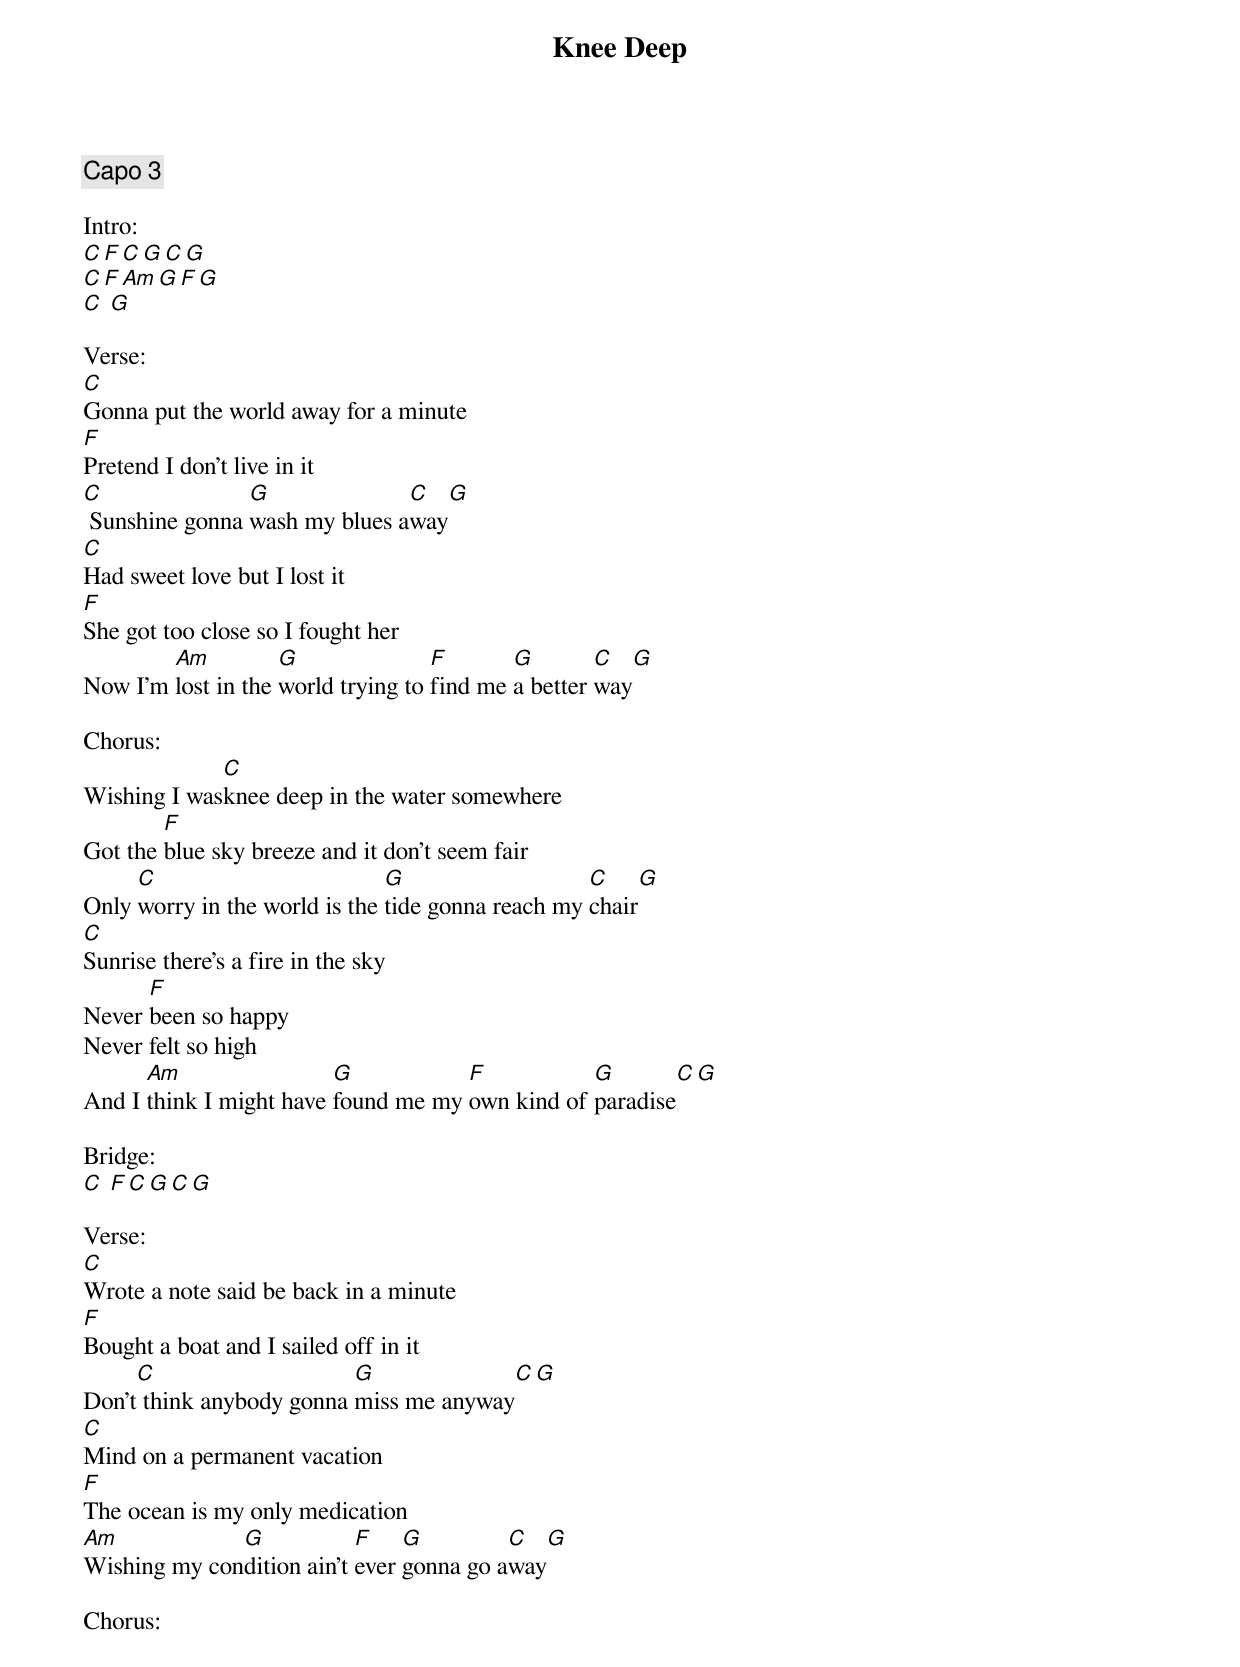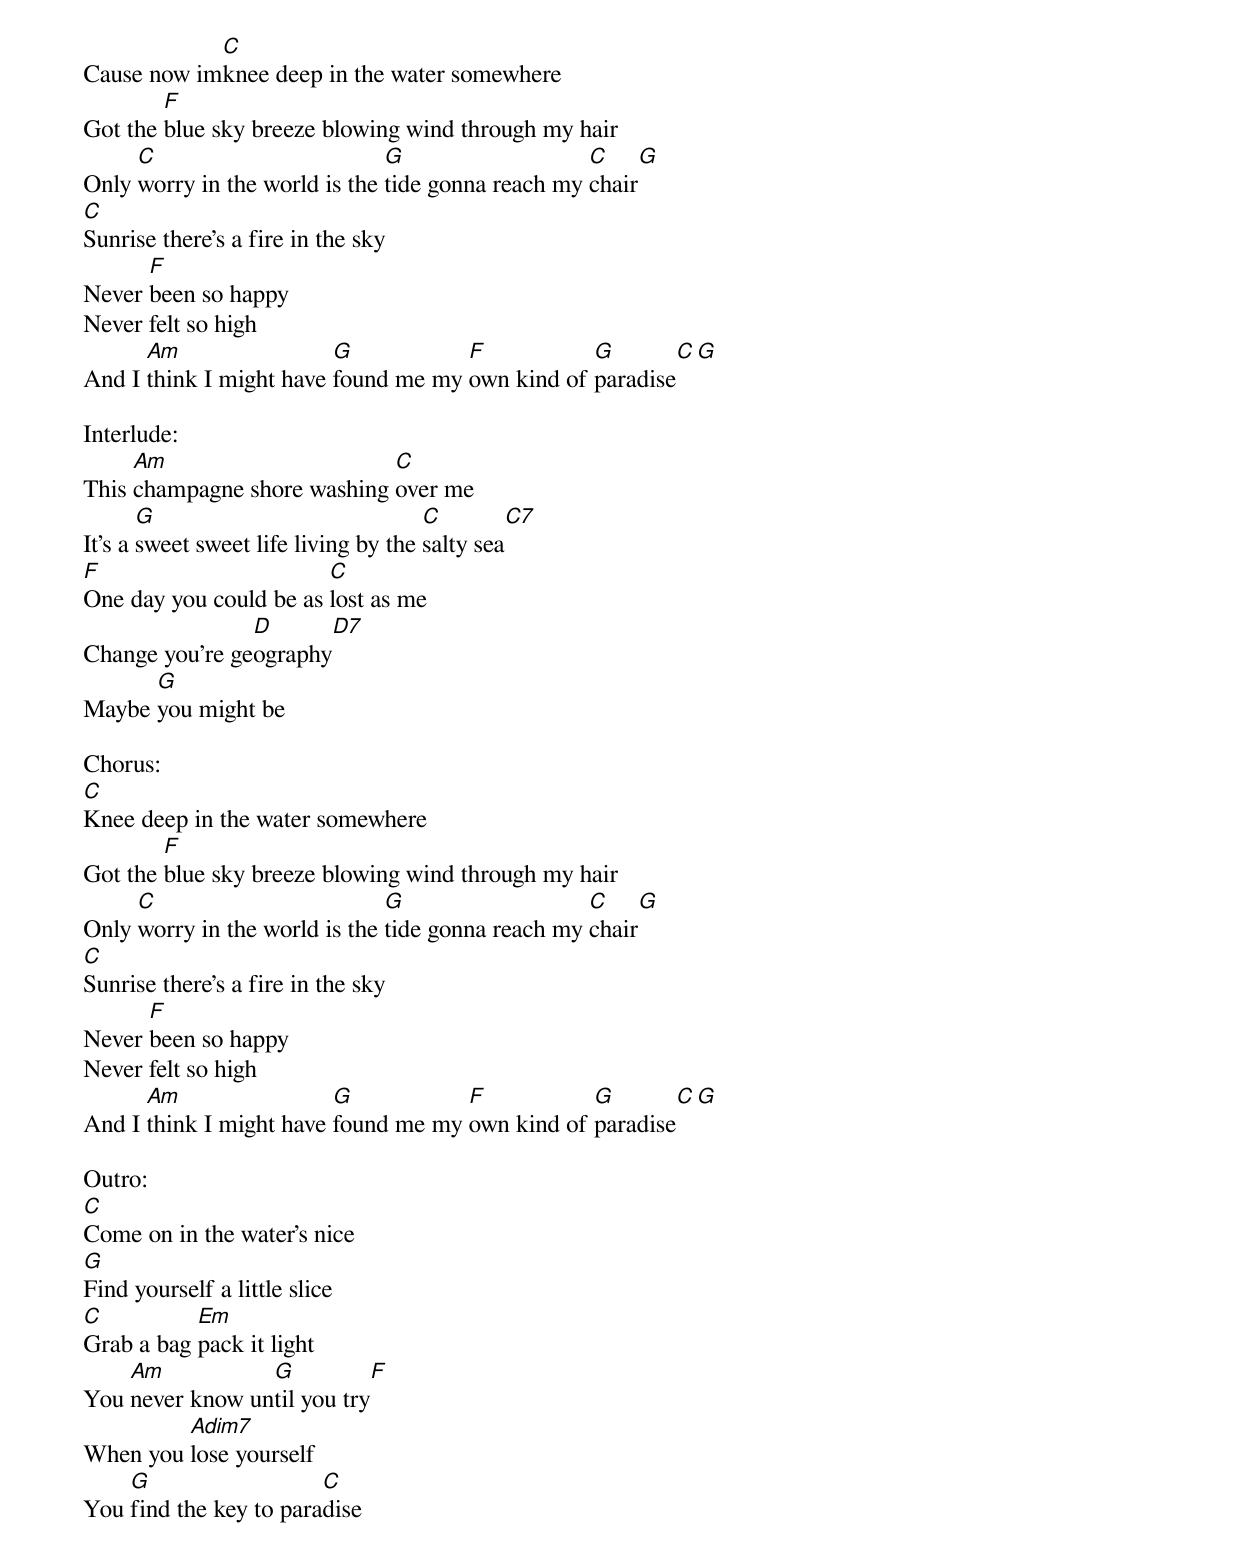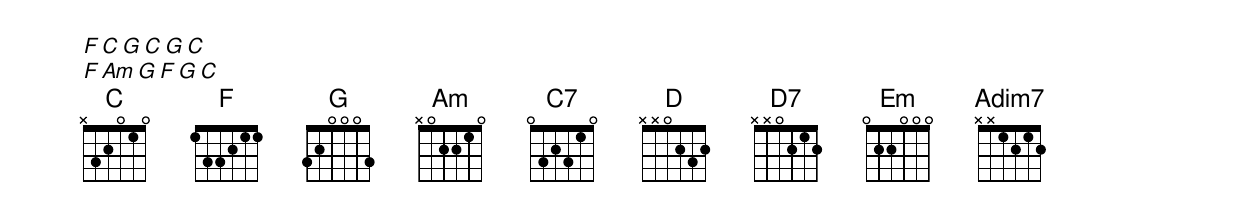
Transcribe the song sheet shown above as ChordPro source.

{title:Knee Deep}
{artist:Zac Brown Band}
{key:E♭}
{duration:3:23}
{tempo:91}
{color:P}

{comment: Capo 3}

Intro:
[C][F][C][G][C][G]
[C][F][Am][G][F][G]
[C] [G]

Verse:
[C]Gonna put the world away for a minute
[F]Pretend I don't live in it
[C] Sunshine gonna [G]wash my blues a[C]way[G]
[C]Had sweet love but I lost it
[F]She got too close so I fought her
Now I'm [Am]lost in the [G]world trying to [F]find me [G]a better [C]way[G]

Chorus:
Wishing I was[C]knee deep in the water somewhere
Got the [F]blue sky breeze and it don't seem fair
Only [C]worry in the world is the [G]tide gonna reach my [C]chair[G]
[C]Sunrise there's a fire in the sky
Never [F]been so happy
Never felt so high
And I [Am]think I might have [G]found me my [F]own kind of [G]paradise[C][G]

Bridge:
[C] [F][C][G][C][G]

Verse:
[C]Wrote a note said be back in a minute
[F]Bought a boat and I sailed off in it
Don't[C] think anybody gonna [G]miss me anyway[C][G]
[C]Mind on a permanent vacation
[F]The ocean is my only medication
[Am]Wishing my con[G]dition ain't [F]ever [G]gonna go a[C]way[G]

Chorus:
Cause now im[C]knee deep in the water somewhere
Got the [F]blue sky breeze blowing wind through my hair
Only [C]worry in the world is the [G]tide gonna reach my [C]chair[G]
[C]Sunrise there's a fire in the sky
Never [F]been so happy
Never felt so high
And I [Am]think I might have [G]found me my [F]own kind of [G]paradise[C][G]

Interlude:
This [Am]champagne shore washing [C]over me
It's a [G]sweet sweet life living by the [C]salty sea[C7]
[F]One day you could be as [C]lost as me
Change you're ge[D]ography[D7]
Maybe [G]you might be

Chorus:
[C]Knee deep in the water somewhere
Got the [F]blue sky breeze blowing wind through my hair
Only [C]worry in the world is the [G]tide gonna reach my [C]chair[G]
[C]Sunrise there's a fire in the sky
Never [F]been so happy
Never felt so high
And I [Am]think I might have [G]found me my [F]own kind of [G]paradise[C][G]

Outro:
[C]Come on in the water's nice
[G]Find yourself a little slice
[C]Grab a bag [Em]pack it light
You [Am]never know un[G]til you try[F]
When you [Adim7]lose yourself
You [G]find the key to para[C]dise
[F][C][G][C][G][C]
[F][Am][G][F][G][C]
